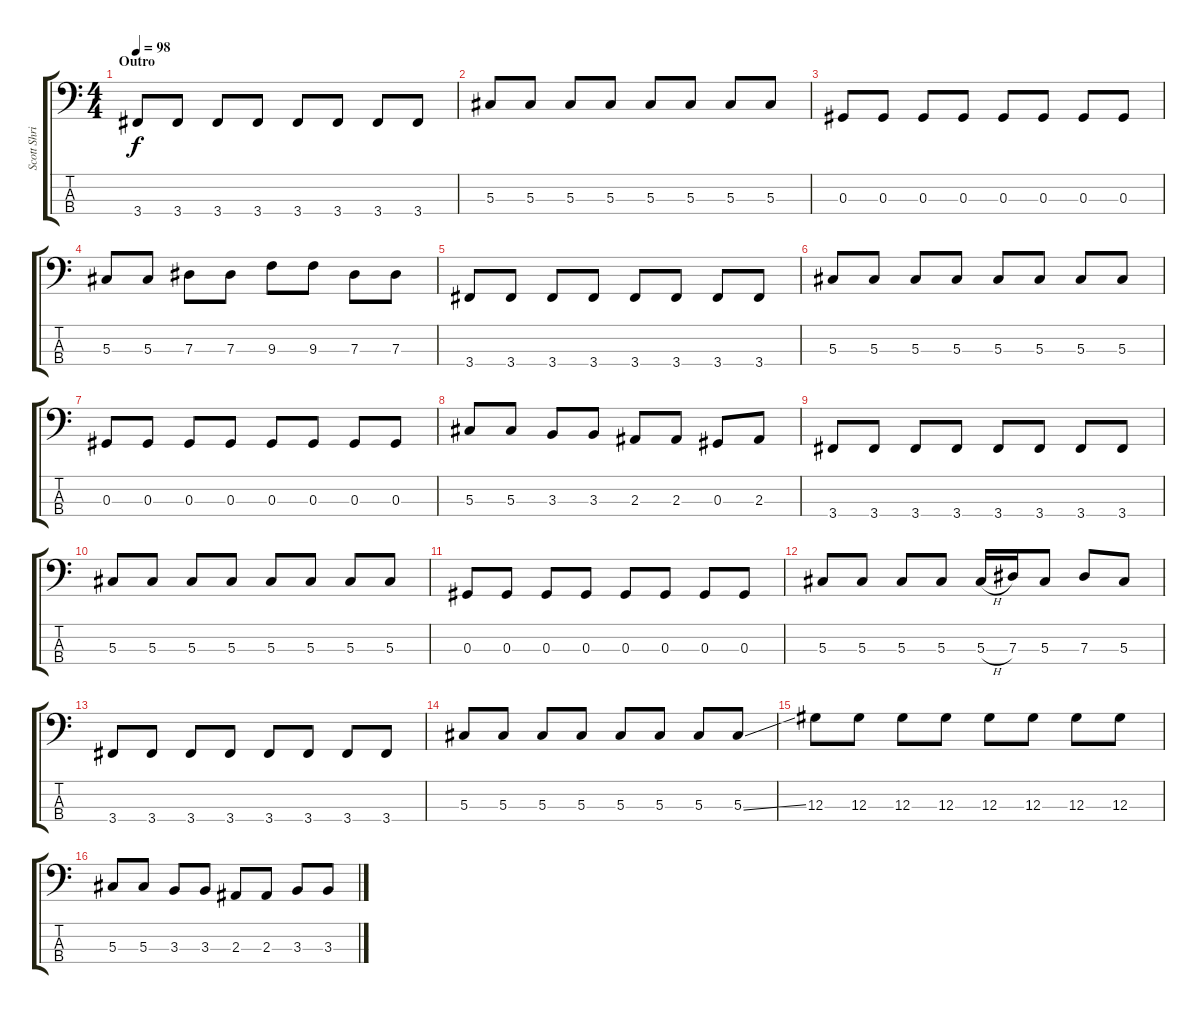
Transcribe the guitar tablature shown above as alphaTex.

\track ("Scott Shriner - Bass" "Scott Shri") {instrument electricbasspick}
\staff {score tabs}
\tuning (Gb2 Db2 Ab1 Eb1) {hide}
\ts (4 4)
\section ("" "Outro")
\tempo 98
\clef f4
\ks c
3.4.8{dy f} 3.4.8 3.4.8 3.4.8 3.4.8 3.4.8 3.4.8 3.4.8 |
5.3.8 5.3.8 5.3.8 5.3.8 5.3.8 5.3.8 5.3.8 5.3.8 |
0.3.8 0.3.8 0.3.8 0.3.8 0.3.8 0.3.8 0.3.8 0.3.8 |
5.3.8 5.3.8 7.3.8 7.3.8 9.3.8 9.3.8 7.3.8 7.3.8 |
3.4.8 3.4.8 3.4.8 3.4.8 3.4.8 3.4.8 3.4.8 3.4.8 |
5.3.8 5.3.8 5.3.8 5.3.8 5.3.8 5.3.8 5.3.8 5.3.8 |
0.3.8 0.3.8 0.3.8 0.3.8 0.3.8 0.3.8 0.3.8 0.3.8 |
5.3.8 5.3.8 3.3.8 3.3.8 2.3.8 2.3.8 0.3.8 2.3.8 |
3.4.8 3.4.8 3.4.8 3.4.8 3.4.8 3.4.8 3.4.8 3.4.8 |
5.3.8 5.3.8 5.3.8 5.3.8 5.3.8 5.3.8 5.3.8 5.3.8 |
0.3.8 0.3.8 0.3.8 0.3.8 0.3.8 0.3.8 0.3.8 0.3.8 |
5.3.8 5.3.8 5.3.8 5.3.8 5.3{h}.16 7.3.16 5.3.8 7.3.8 5.3.8 |
3.4.8 3.4.8 3.4.8 3.4.8 3.4.8 3.4.8 3.4.8 3.4.8 |
5.3.8 5.3.8 5.3.8 5.3.8 5.3.8 5.3.8 5.3.8 5.3{ss}.8 |
12.3.8 12.3.8 12.3.8 12.3.8 12.3.8 12.3.8 12.3.8 12.3.8 |
5.3.8 5.3.8 3.3.8 3.3.8 2.3.8 2.3.8 3.3.8 3.3.8
